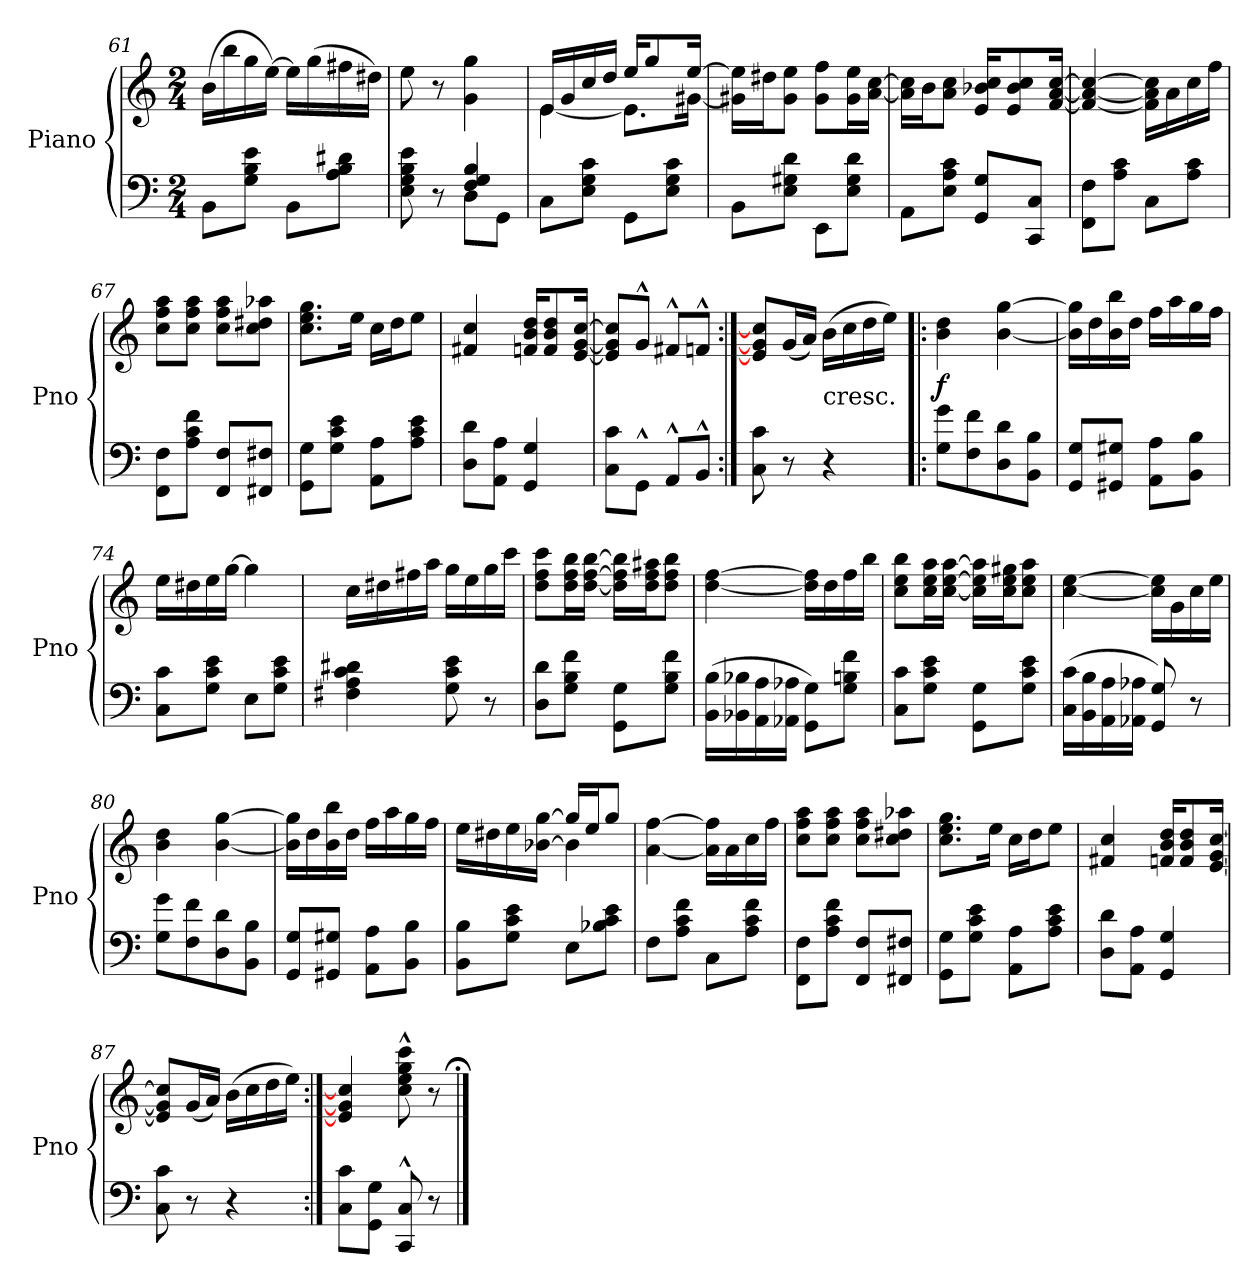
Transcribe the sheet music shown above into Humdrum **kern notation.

**kern	**kern	**dynam
*part1	*part1	*part1
*staff2	*staff1	*staff1/2
*I"Piano	*	*
*I'Pno	*	*
*clefF4	*clefG2	*
*k[]	*k[]	*
*M2/4	*M2/4	*
=61	=61	=61
8BBL	(16bLL	.
.	16bb	.
8G 8B 8eJ	16gg	.
.	[16eeJJ)	.
8BBL	16eeLL]	.
.	(16gg	.
8A 8B 8d#XJ	16ff#X	.
.	16dd#XJJ)	.
=62	=62	=62
*^	*	*
4ryy	8E 8G 8B 8e	8ee	.
.	8r	8r	.
4F 4G 4B	8DL	4g 4gg	.
.	8GGJ	.	.
*v	*v	*	*
=63	=63	=63
*	*^	*
8CL	16eLL	[4e	.
.	16g	.	.
8E 8G 8cJ	16cc	.	.
.	16ddJJ	.	.
8GGL	16eeKL	8.eL]	.
.	8gg	.	.
8E 8G 8cJ	.	.	.
.	[16eeJk	[16g#XJk	.
*	*v	*v	*
=64	=64	=64
8BBL	16g#X] 16ee]LL	.
.	16dd#XJ	.
8E 8G#X 8dJ	8g# 8eeJ	.
8EE\L	8g# 8ffL	.
8E\ 8G#\ 8d\J	16g# 16eeL	.
.	[16a [16ccJJ	.
=65	=65	=65
8AAL	16a] 16cc]LL	.
.	16bJ	.
8E 8A 8cJ	8a 8ccJ	.
8GG 8GL	16e 16b-X 16ccKL	.
.	8e 8b- 8cc	.
8CC 8CJ	.	.
.	[16f [>16a [16ccJk	.
=66	=66	=66
8FF 8FL	4f_ 4a_ 4cc_	.
8A 8cJ	.	.
8CL	16f] 16a] 16cc]LL	.
.	16a	.
8A 8cJ	16cc	.
.	16ffJJ	.
=67	=67	=67
8FF 8FL	8cc 8ff 8aaL	.
8A 8c 8fJ	8cc 8ff 8aaJ	.
8FF 8FL	8cc 8ff 8aaL	.
8FF#X 8F#XJ	8cc 8dd#X 8aa-XJ	.
=68	=68	=68
8GG 8GL	8.cc 8.ee 8.ggL	.
8G 8c 8eJ	.	.
.	16eeJk	.
8AA 8AL	16ccLL	.
.	16ddJ	.
8A 8c 8eJ	8eeJ	.
=69	=69	=69
8D 8dL	4f#X 4cc	.
8AA 8AJ	.	.
4GG 4G	16fn 16b 16ddKL	.
.	8f 8b 8dd	.
.	[16e [16g [16ccJk	.
=70	=70	=70
8C 8cL	8e] 8g] 8cc]L	.
8GG^^J	8g^^<J	.
8AA^^L	8f#X^^<L	.
8BB^^J	8fn^^<J	.
=71:|!	=71:|!	=71:|!
8C 8c	8e] 8g] 8cc]L	.
8r	(16gL	.
.	16aJJ)	.
!	!LO:TX:c:t=cresc.	!
4r	(16bLL	.
.	16cc	.
.	16dd	.
.	16eeJJ)	.
=72!|:	=72!|:	=72!|:
8G 8gL	4b 4dd	f
8F 8f	.	.
8D 8d	[4b [4gg	.
8BB 8BJ	.	.
=73	=73	=73
8GG 8GL	16b] 16gg]LL	.
.	16dd	.
8GG#X 8G#XJ	16b 16bb	.
.	16ddJJ	.
8AA 8AL	16ffLL	.
.	16aa	.
8BB 8BJ	16gg	.
.	16ffJJ	.
=74	=74	=74
8C 8cL	16eeLL	.
.	16dd#X	.
8G 8c 8eJ	16ee	.
.	[16ggJJ	.
8EL	4gg]	.
8G 8c 8eJ	.	.
=75	=75	=75
4F#X 4A 4c 4d#X	16ccLL	.
.	16dd#X	.
.	16ff#X	.
.	16aaJJ	.
8G 8c 8e	16ggLL	.
.	16ee	.
8r	16gg	.
.	16cccJJ	.
=76	=76	=76
8D 8dL	8dd 8ff 8cccL	.
8G 8B 8fJ	16dd 16ff 16bbL	.
.	[16dd [16ff [16bbJJ	.
8GG 8GL	16dd] 16ff] 16bb]LL	.
.	16dd 16ff 16aa#XJ	.
8G 8B 8fJ	8dd 8ff 8bbJ	.
=77	=77	=77
(16BB 16BLL	[4dd [4ff	.
16BB-X 16B-X	.	.
16AA 16A	.	.
16AA-X 16A-XJJ	.	.
8GG 8GL)	16dd] 16ff]LL	.
.	16dd	.
8G 8Bn 8fJ	16ff	.
.	16bbJJ	.
=78	=78	=78
8C 8cL	8cc 8ee 8bbL	.
8G 8c 8eJ	16cc 16ee 16aaL	.
.	[16cc [16ee [16aaJJ	.
8GG 8GL	16cc] 16ee] 16aa]LL	.
.	16cc 16ee 16gg#XJ	.
8G 8c 8eJ	8cc 8ee 8aaJ	.
=79	=79	=79
(>16C 16cLL	[4cc [4ee	.
16BB 16B	.	.
16AA 16A	.	.
16AA-X 16A-XJJ	.	.
8GG 8G)	16cc] 16ee]LL	.
.	16g	.
8r	16cc	.
.	16eeJJ	.
=80	=80	=80
8G 8gL	4b 4dd	.
8F 8f	.	.
8D 8d	[4b [4gg	.
8BB 8BJ	.	.
=81	=81	=81
8GG 8GL	16b] 16gg]LL	.
.	16dd	.
8GG#X 8G#XJ	16b 16bb	.
.	16ddJJ	.
8AA 8AL	16ffLL	.
.	16aa	.
8BB 8BJ	16gg	.
.	16ffJJ	.
=82	=82	=82
*	*^	*
8BB 8BL	16eeLL	4ryy	.
.	16dd#X	.	.
8G 8c 8eJ	16ee	.	.
.	[16b-X [16ggJJ	.	.
8EL	16ggLL]	4b-]	.
.	16eeJ	.	.
8B-X 8c 8eJ	8ggJ	.	.
*	*v	*v	*
=83	=83	=83
8FL	[4a [4ff	.
8A 8c 8fJ	.	.
8CL	16a] 16ff]LL	.
.	16a	.
8A 8c 8fJ	16cc	.
.	16ffJJ	.
=84	=84	=84
8FF 8FL	8cc 8ff 8aaL	.
8A 8c 8fJ	8cc 8ff 8aaJ	.
8FF 8FL	8cc 8ff 8aaL	.
8FF#X 8F#XJ	8cc 8dd#X 8aa-XJ	.
=85	=85	=85
8GG 8GL	8.cc 8.ee 8.ggL	.
8G 8c 8eJ	.	.
.	16eeJk	.
8AA 8AL	16ccLL	.
.	16ddJ	.
8A 8c 8eJ	8eeJ	.
=86	=86	=86
8D 8dL	4f#X 4cc	.
8AA 8AJ	.	.
4GG 4G	16fn 16b 16ddKL	.
.	8f 8b 8dd	.
.	[16e [16g [16ccJk	.
=87	=87	=87
8C 8c	8e] 8g] 8cc]L	.
8r	(16gL	.
.	16aJJ)	.
4r	(16bLL	.
.	16cc	.
.	16dd	.
.	16eeJJ)	.
=88:|!	=88:|!	=88:|!
8C 8cL	4e] 4g] 4cc]	.
8GG 8GJ	.	.
8CC^^ 8C^^	8cc^^ 8ee^^ 8gg^^ 8ccc^^	.
8r	8r	.
==	==;	==;
*-	*-	*-
